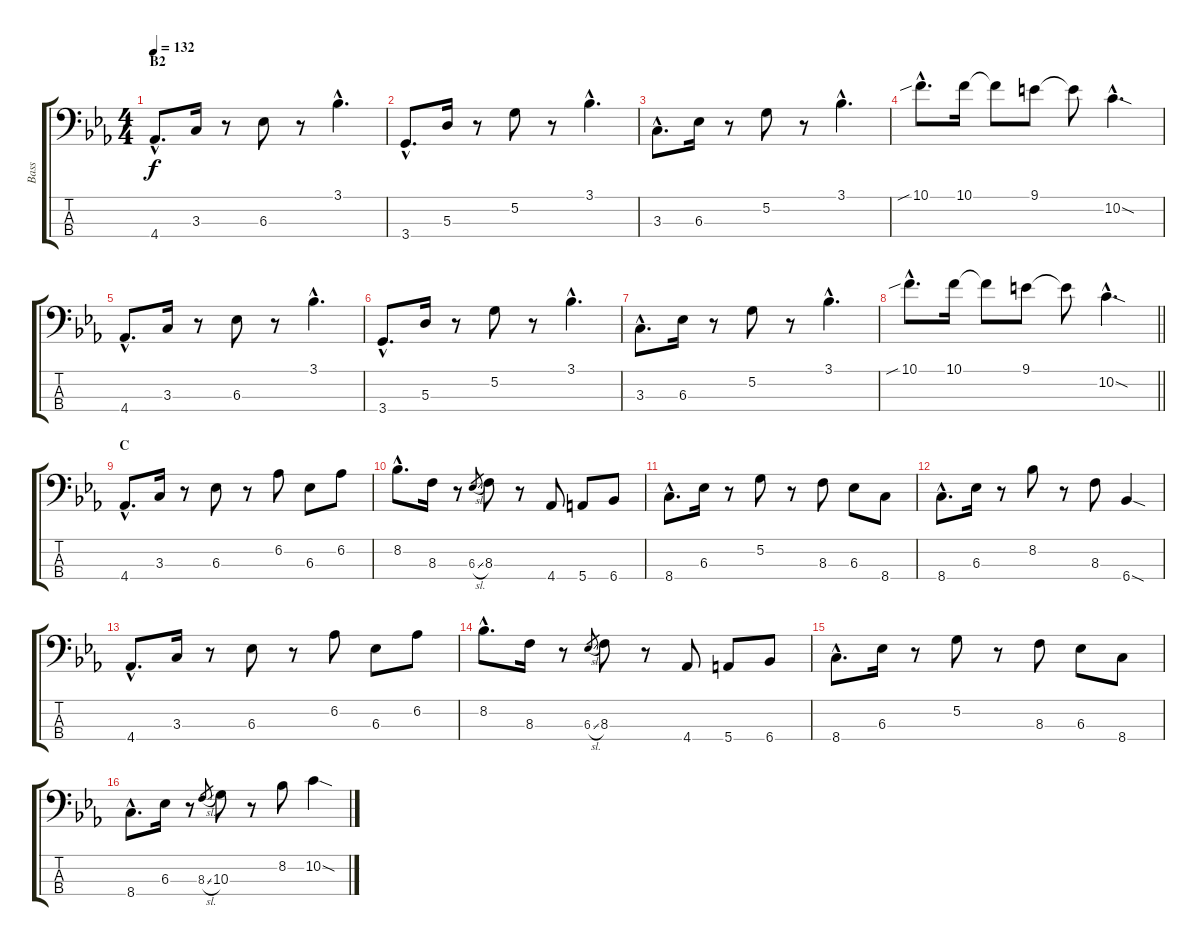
\track ("Bass" "Bass") {instrument electricbasspick}
\staff {score tabs}
\tuning (G2 D2 A1 E1) {hide}
\ts (4 4)
\section ("" "B2")
\tempo 132
\clef f4
\ks eb
4.4{hac}.8{d dy f} 3.3.16 r.8 6.3.8 r.8 3.1{hac}.4{d} |
3.4{hac}.8{d} 5.3.16 r.8 5.2.8 r.8 3.1{hac}.4{d} |
3.3{hac}.8{d} 6.3.16 r.8 5.2.8 r.8 3.1{hac}.4{d} |
10.1{sib hac}.8{d} 10.1.16 10.1{t}.8 9.1.8 9.1{t}.8 10.2{sod hac}.4{d} |
4.4{hac}.8{d} 3.3.16 r.8 6.3.8 r.8 3.1{hac}.4{d} |
3.4{hac}.8{d} 5.3.16 r.8 5.2.8 r.8 3.1{hac}.4{d} |
3.3{hac}.8{d} 6.3.16 r.8 5.2.8 r.8 3.1{hac}.4{d} |
\barLineRight lightlight
10.1{sib hac}.8{d} 10.1.16 10.1{t}.8 9.1.8 9.1{t}.8 10.2{sod hac}.4{d} |
\section ("" "C")
4.4{hac}.8{d} 3.3.16 r.8 6.3.8 r.8 6.2.8 6.3.8 6.2.8 |
8.2{hac}.8{d} 8.3.16 r.8 6.3{sl}.8{gr} 8.3.8 r.8 4.4.8 5.4.8 6.4.8 |
8.4{hac}.8{d} 6.3.16 r.8 5.2.8 r.8 8.3.8 6.3.8 8.4.8 |
8.4{hac}.8{d} 6.3.16 r.8 8.2.8 r.8 8.3.8 6.4{sod}.4 |
4.4{hac}.8{d} 3.3.16 r.8 6.3.8 r.8 6.2.8 6.3.8 6.2.8 |
8.2{hac}.8{d} 8.3.16 r.8 6.3{sl}.8{gr} 8.3.8 r.8 4.4.8 5.4.8 6.4.8 |
8.4{hac}.8{d} 6.3.16 r.8 5.2.8 r.8 8.3.8 6.3.8 8.4.8 |
8.4{hac}.8{d} 6.3.16 r.8 8.3{sl}.8{gr} 10.3.8 r.8 8.2.8 10.2{sod}.4
